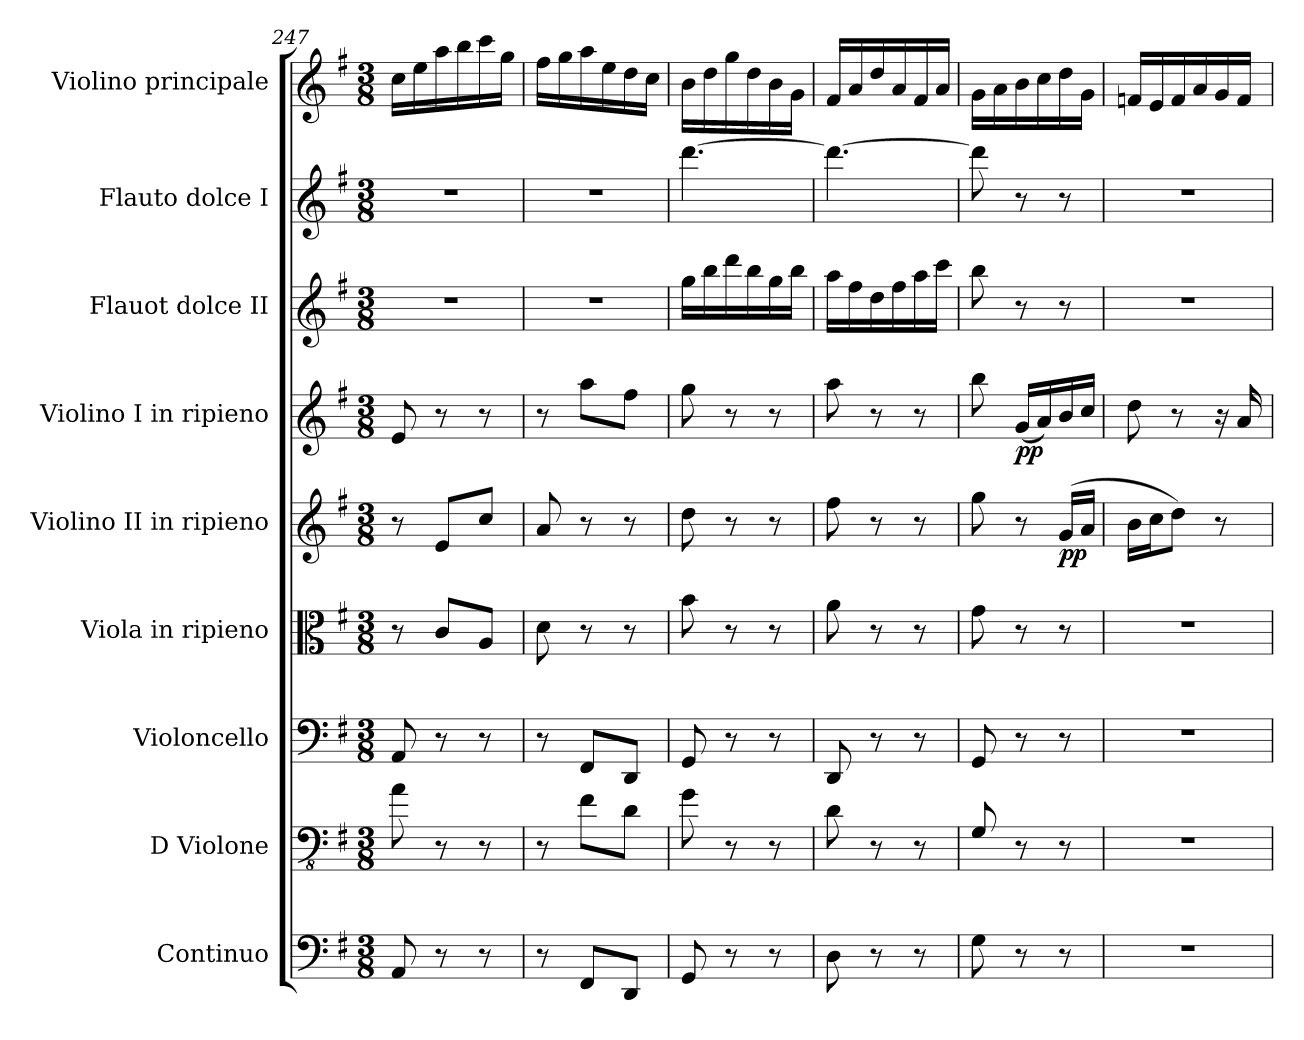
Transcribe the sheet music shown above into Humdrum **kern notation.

**kern	**kern	**kern	**kern	**kern	**dynam	**kern	**dynam	**kern	**kern	**kern
*part9	*part8	*part7	*part6	*part5	*part5	*part4	*part4	*part3	*part2	*part1
*staff9	*staff8	*staff7	*staff6	*staff5	*staff5	*staff4	*staff4	*staff3	*staff2	*staff1
*I"Continuo	*I"D Violone	*I"Violoncello	*I"Viola in ripieno	*I"Violino II in ripieno	*	*I"Violino I in ripieno	*	*I"Flauot dolce II	*I"Flauto dolce I	*I"Violino principale
*I'Cont.	*I'D Vne.	*I'Vc.	*I'Vla.	*I'Vln. II	*	*I'Vln. I	*	*I'Fl. II	*I'Fl. I	*I'Vln. p.
*clefF4	*clefFv4	*clefF4	*clefC3	*clefG2	*	*clefG2	*	*clefG2	*clefG2	*clefG2
*	*ITrd7c12	*	*	*	*	*	*	*	*	*
*k[f#]	*k[f#]	*k[f#]	*k[f#]	*k[f#]	*	*k[f#]	*	*k[f#]	*k[f#]	*k[f#]
*M3/8	*M3/8	*M3/8	*M3/8	*M3/8	*	*M3/8	*	*M3/8	*M3/8	*M3/8
=247	=247	=247	=247	=247	=247	=247	=247	=247	=247	=247
8AA/	8AA\	8AA/	8r	8r	.	8e/	.	4.r	4.r	16cc\LL
.	.	.	.	.	.	.	.	.	.	16ee\
8r	8r	8r	8c/L	8e/L	.	8r	.	.	.	16aa\
.	.	.	.	.	.	.	.	.	.	16bb\
8r	8r	8r	8A/J	8cc/J	.	8r	.	.	.	16ccc\
.	.	.	.	.	.	.	.	.	.	16gg\JJ
!!LO:PB:g=z
=248	=248	=248	=248	=248	=248	=248	=248	=248	=248	=248
8r	8r	8r	8d\	8a/	.	8r	.	4.r	4.r	16ff#\LL
.	.	.	.	.	.	.	.	.	.	16gg\
8FF#/L	8FF#\L	8FF#/L	8r	8r	.	8aa\L	.	.	.	16aa\
.	.	.	.	.	.	.	.	.	.	16ee\
8DD/J	8DD\J	8DD/J	8r	8r	.	8ff#\J	.	.	.	16dd\
.	.	.	.	.	.	.	.	.	.	16cc\JJ
=249	=249	=249	=249	=249	=249	=249	=249	=249	=249	=249
8GG/	8GG\	8GG/	8b\	8dd\	.	8gg\	.	16gg\LL	[4.ddd\	16b\LL
.	.	.	.	.	.	.	.	16bb\	.	16dd\
8r	8r	8r	8r	8r	.	8r	.	16ddd\	.	16gg\
.	.	.	.	.	.	.	.	16bb\	.	16dd\
8r	8r	8r	8r	8r	.	8r	.	16gg\	.	16b\
.	.	.	.	.	.	.	.	16bb\JJ	.	16g\JJ
=250	=250	=250	=250	=250	=250	=250	=250	=250	=250	=250
8D\	8DD\	8DD/	8a\	8ff#\	.	8aa\	.	16aa\LL	4.ddd\_	16f#/LL
.	.	.	.	.	.	.	.	16ff#\	.	16a/
8r	8r	8r	8r	8r	.	8r	.	16dd\	.	16dd/
.	.	.	.	.	.	.	.	16ff#\	.	16a/
8r	8r	8r	8r	8r	.	8r	.	16aa\	.	16f#/
.	.	.	.	.	.	.	.	16ccc\JJ	.	16a/JJ
=251	=251	=251	=251	=251	=251	=251	=251	=251	=251	=251
8G\	8GGG/	8GG/	8g\	8gg\	.	8bb\	.	8bb\	8ddd\]	16g\LL
.	.	.	.	.	.	.	.	.	.	16a\
!	!	!	!	!	!	!	!LO:DY:b	!	!	!
8r	8r	8r	8r	8r	.	(<16g/LL	pp	8r	8r	16b\
.	.	.	.	.	.	16a/)	.	.	.	16cc\
!	!	!	!	!	!LO:DY:b	!	!	!	!	!
8r	8r	8r	8r	(<16g/LL	pp	16b/	.	8r	8r	16dd\
.	.	.	.	16a/JJ	.	16cc/JJ	.	.	.	16g\JJ
=252	=252	=252	=252	=252	=252	=252	=252	=252	=252	=252
4.r	4.r	4.r	4.r	16b\LL	.	8dd\	.	4.r	4.r	16fn/LL
.	.	.	.	16cc\J	.	.	.	.	.	16e/
.	.	.	.	8dd\J)	.	8r	.	.	.	16f/
.	.	.	.	.	.	.	.	.	.	16a/
.	.	.	.	8r	.	16r	.	.	.	16g/
.	.	.	.	.	.	16a/	.	.	.	16f/JJ
=	=	=	=	=	=	=	=	=	=	=
*-	*-	*-	*-	*-	*-	*-	*-	*-	*-	*-
